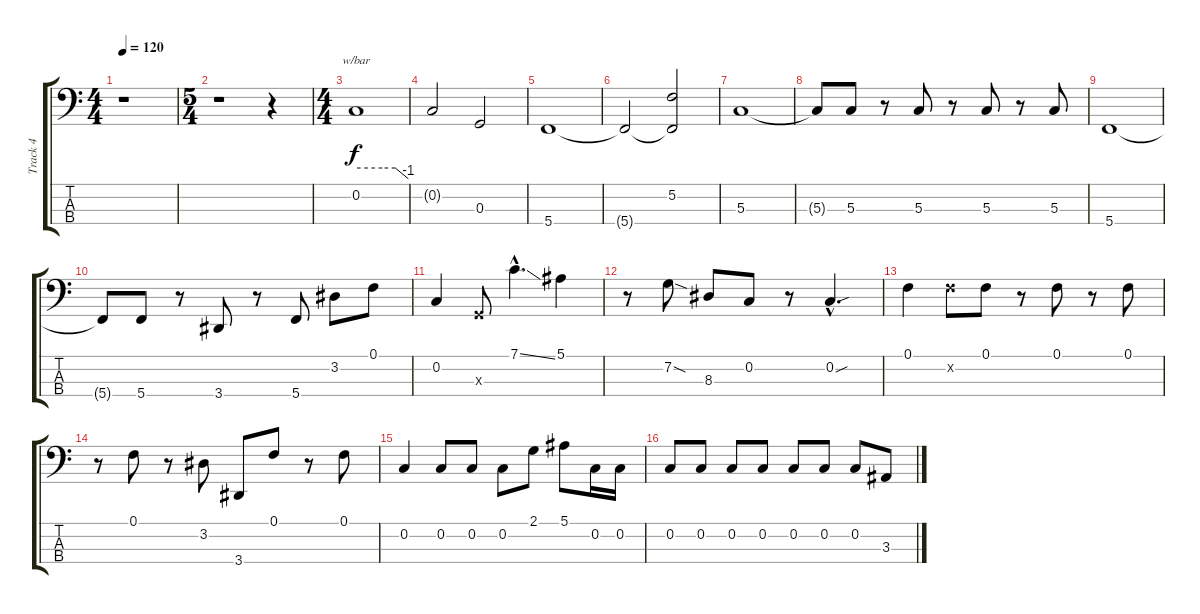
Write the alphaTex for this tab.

\track ("Track 4" "Track 4") {instrument electricbassfinger}
\staff {score tabs}
\tuning (F2 C2 G1 C1) {hide}
\ts (4 4)
\tempo 120
\clef f4
\ks c
r.1{txt "" dy f instrument electricbassfinger} |
\ts (5 4)
r.1 r.4 |
\ts (4 4)
0.2.1{tbe (custom default 0 0 30 0 45 0 60 -4)} |
0.2{t}.2 0.3.2 |
5.4.1 |
5.4{t}.2 (5.2 5.4{t}).2 |
5.3.1 |
5.3{t}.8 5.3.8 r.8 5.3.8 r.8 5.3.8 r.8 5.3.8 |
5.4.1 |
5.4{t}.8 5.4.8 r.8 3.4.8 r.8 5.4.8 3.2.8 0.1.8 |
0.2.4 0.3{x}.8 7.1{ss hac}.4{d} 5.1.4 |
r.8 7.2{sod}.8 8.3.8 0.2.8 r.8 0.2{sou hac}.4{d} |
0.1.4 5.2{x}.8 0.1.8 r.8 0.1.8 r.8 0.1.8 |
r.8 0.1.8 r.8 3.2.8 3.4.8 0.1.8 r.8 0.1.8 |
0.2.4 0.2.8 0.2.8 0.2.8 2.1.8 5.1.8 0.2.16 0.2.16 |
0.2.8 0.2.8 0.2.8 0.2.8 0.2.8 0.2.8 0.2.8 3.3.8
